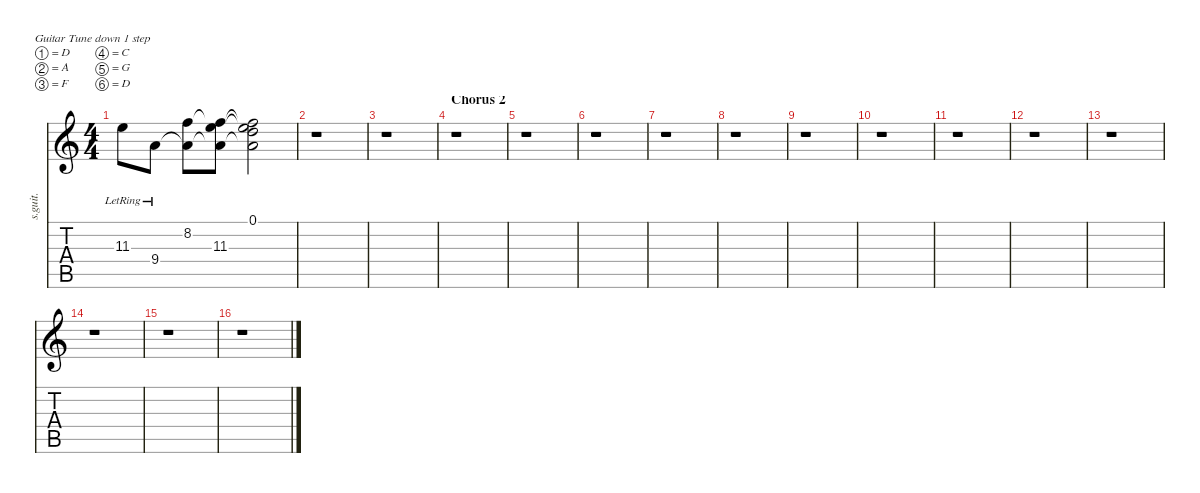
\defaultSystemsLayout 4
\hideDynamics
\bracketExtendMode nobrackets
\track ("Fire - Lead" "s.guit.") {instrument electricguitarclean}
\staff {score tabs}
\tuning (D4 A3 F3 C3 G2 D2)
\ts (4 4)
\tempo (130 hide)
\clef g2
\ks c
11.3{lr}.8{lyrics (0 "") lyrics (1 "") lyrics (2 "") lyrics (3 "") lyrics (4 "") dy f} 9.4{lr}.8{lyrics (0 "") lyrics (1 "") lyrics (2 "") lyrics (3 "") lyrics (4 "")} (8.2 9.4{t}).8{lyrics (0 "") lyrics (1 "") lyrics (2 "") lyrics (3 "") lyrics (4 "")} (8.2{t} 11.3 9.4{t}).8{lyrics (0 "") lyrics (1 "") lyrics (2 "") lyrics (3 "") lyrics (4 "")} (0.1 8.2{t} 11.3{t} 9.4{t}).2{lyrics (0 "") lyrics (1 "") lyrics (2 "") lyrics (3 "") lyrics (4 "")} |
r.1 |
r.1 |
\section ("" "Chorus 2")
r.1 |
r.1 |
r.1 |
r.1 |
r.1 |
r.1 |
r.1 |
r.1 |
r.1 |
r.1 |
r.1 |
r.1 |
r.1
